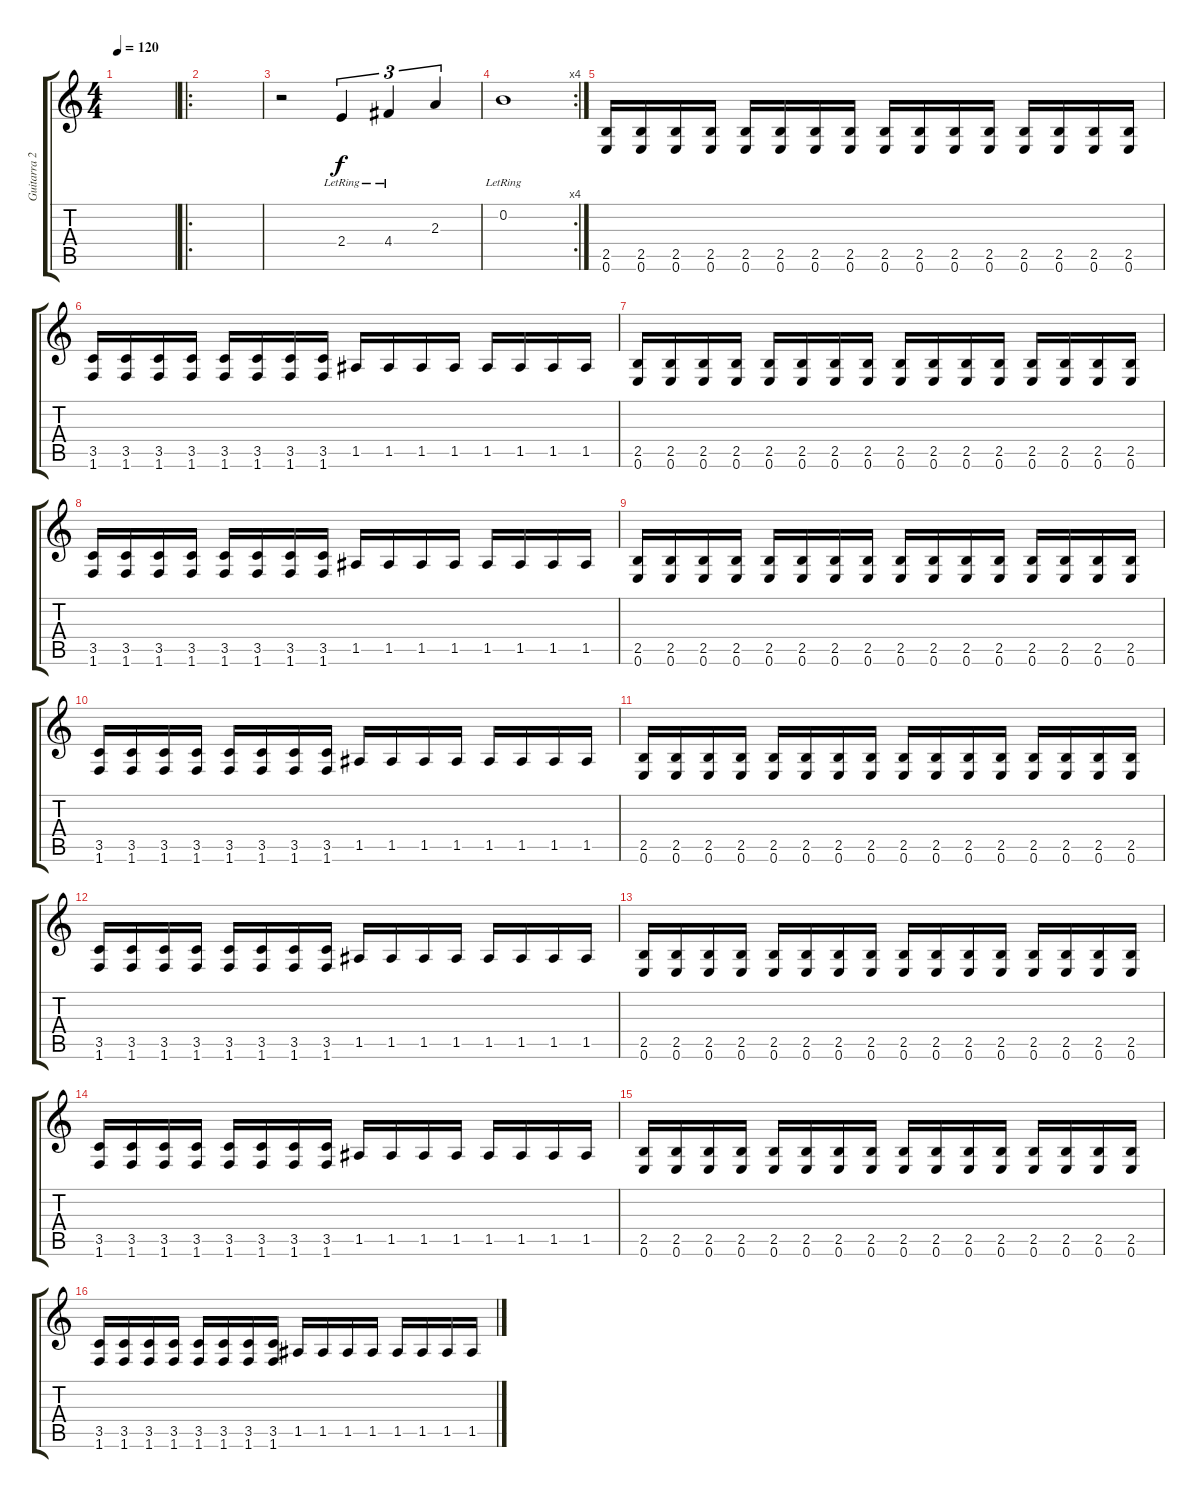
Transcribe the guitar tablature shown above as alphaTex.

\track ("Guitarra 2" "Guitarra 2") {instrument distortionguitar}
\staff {score tabs}
\tuning (E4 B3 G3 D3 A2 E2) {hide}
\ts (4 4)
\tempo 120
\clef g2
\ks c
|
\ro
|
r.2 2.4{lr}.4{tu (3 2)} 4.4{lr}.4{tu (3 2)} 2.3.4{tu (3 2)} |
\rc 4
0.2{lr}.1 |
(2.5 0.6).16 (2.5 0.6).16 (2.5 0.6).16 (2.5 0.6).16 (2.5 0.6).16 (2.5 0.6).16 (2.5 0.6).16 (2.5 0.6).16 (2.5 0.6).16 (2.5 0.6).16 (2.5 0.6).16 (2.5 0.6).16 (2.5 0.6).16 (2.5 0.6).16 (2.5 0.6).16 (2.5 0.6).16 |
(3.5 1.6).16 (3.5 1.6).16 (3.5 1.6).16 (3.5 1.6).16 (3.5 1.6).16 (3.5 1.6).16 (3.5 1.6).16 (3.5 1.6).16 1.5.16 1.5.16 1.5.16 1.5.16 1.5.16 1.5.16 1.5.16 1.5.16 |
(2.5 0.6).16 (2.5 0.6).16 (2.5 0.6).16 (2.5 0.6).16 (2.5 0.6).16 (2.5 0.6).16 (2.5 0.6).16 (2.5 0.6).16 (2.5 0.6).16 (2.5 0.6).16 (2.5 0.6).16 (2.5 0.6).16 (2.5 0.6).16 (2.5 0.6).16 (2.5 0.6).16 (2.5 0.6).16 |
(3.5 1.6).16 (3.5 1.6).16 (3.5 1.6).16 (3.5 1.6).16 (3.5 1.6).16 (3.5 1.6).16 (3.5 1.6).16 (3.5 1.6).16 1.5.16 1.5.16 1.5.16 1.5.16 1.5.16 1.5.16 1.5.16 1.5.16 |
(2.5 0.6).16 (2.5 0.6).16 (2.5 0.6).16 (2.5 0.6).16 (2.5 0.6).16 (2.5 0.6).16 (2.5 0.6).16 (2.5 0.6).16 (2.5 0.6).16 (2.5 0.6).16 (2.5 0.6).16 (2.5 0.6).16 (2.5 0.6).16 (2.5 0.6).16 (2.5 0.6).16 (2.5 0.6).16 |
(3.5 1.6).16 (3.5 1.6).16 (3.5 1.6).16 (3.5 1.6).16 (3.5 1.6).16 (3.5 1.6).16 (3.5 1.6).16 (3.5 1.6).16 1.5.16 1.5.16 1.5.16 1.5.16 1.5.16 1.5.16 1.5.16 1.5.16 |
(2.5 0.6).16 (2.5 0.6).16 (2.5 0.6).16 (2.5 0.6).16 (2.5 0.6).16 (2.5 0.6).16 (2.5 0.6).16 (2.5 0.6).16 (2.5 0.6).16 (2.5 0.6).16 (2.5 0.6).16 (2.5 0.6).16 (2.5 0.6).16 (2.5 0.6).16 (2.5 0.6).16 (2.5 0.6).16 |
(3.5 1.6).16 (3.5 1.6).16 (3.5 1.6).16 (3.5 1.6).16 (3.5 1.6).16 (3.5 1.6).16 (3.5 1.6).16 (3.5 1.6).16 1.5.16 1.5.16 1.5.16 1.5.16 1.5.16 1.5.16 1.5.16 1.5.16 |
(2.5 0.6).16 (2.5 0.6).16 (2.5 0.6).16 (2.5 0.6).16 (2.5 0.6).16 (2.5 0.6).16 (2.5 0.6).16 (2.5 0.6).16 (2.5 0.6).16 (2.5 0.6).16 (2.5 0.6).16 (2.5 0.6).16 (2.5 0.6).16 (2.5 0.6).16 (2.5 0.6).16 (2.5 0.6).16 |
(3.5 1.6).16 (3.5 1.6).16 (3.5 1.6).16 (3.5 1.6).16 (3.5 1.6).16 (3.5 1.6).16 (3.5 1.6).16 (3.5 1.6).16 1.5.16 1.5.16 1.5.16 1.5.16 1.5.16 1.5.16 1.5.16 1.5.16 |
(2.5 0.6).16 (2.5 0.6).16 (2.5 0.6).16 (2.5 0.6).16 (2.5 0.6).16 (2.5 0.6).16 (2.5 0.6).16 (2.5 0.6).16 (2.5 0.6).16 (2.5 0.6).16 (2.5 0.6).16 (2.5 0.6).16 (2.5 0.6).16 (2.5 0.6).16 (2.5 0.6).16 (2.5 0.6).16 |
(3.5 1.6).16 (3.5 1.6).16 (3.5 1.6).16 (3.5 1.6).16 (3.5 1.6).16 (3.5 1.6).16 (3.5 1.6).16 (3.5 1.6).16 1.5.16 1.5.16 1.5.16 1.5.16 1.5.16 1.5.16 1.5.16 1.5.16
